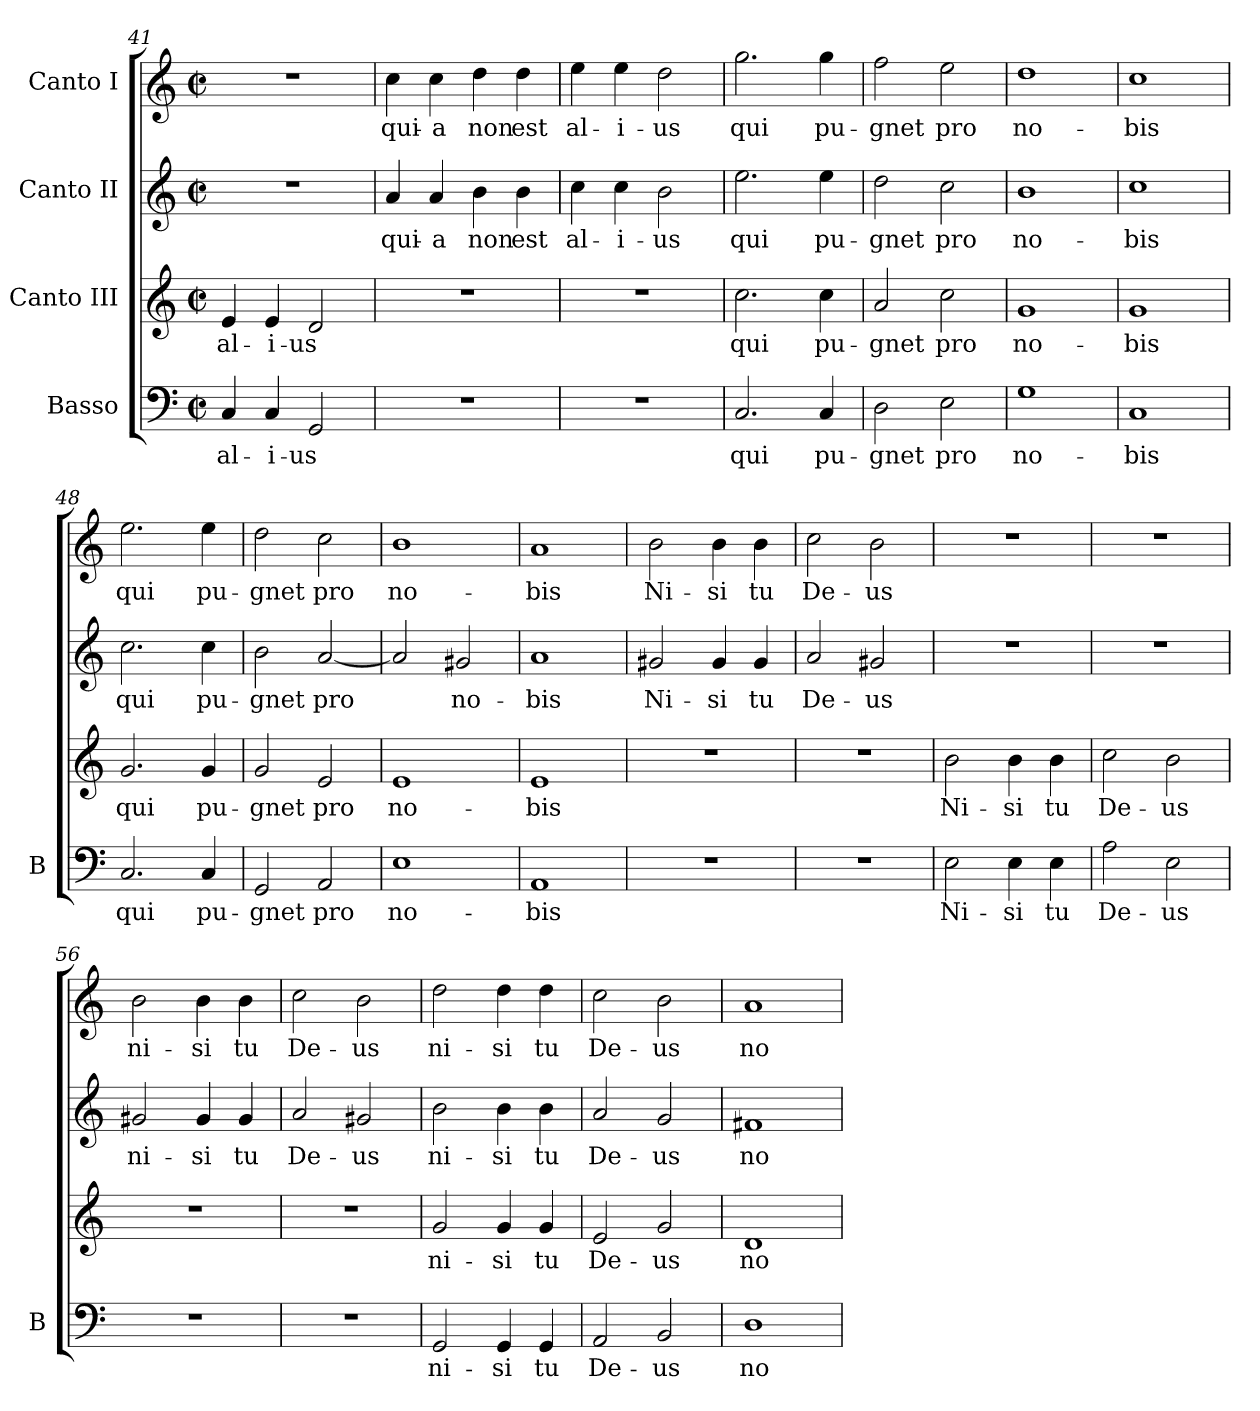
**kern	**text	**kern	**text	**kern	**text	**kern	**text
*part4	*part4	*part3	*part3	*part2	*part2	*part1	*part1
*staff4	*staff4	*staff3	*staff3	*staff2	*staff2	*staff1	*staff1
*I"Basso	*	*I"Canto III	*	*I"Canto II	*	*I"Canto I	*
*I'B	*	*	*	*	*	*	*
*clefF4	*	*clefG2	*	*clefG2	*	*clefG2	*
*k[]	*	*k[]	*	*k[]	*	*k[]	*
*M2/2	*	*M2/2	*	*M2/2	*	*M2/2	*
*met(c|)	*	*met(c|)	*	*met(c|)	*	*met(c|)	*
=41	=41	=41	=41	=41	=41	=41	=41
4C/	al-	4e/	al-	1r	.	1r	.
4C/	-i-	4e/	-i-	.	.	.	.
2GG/	-us	2d/	-us	.	.	.	.
=42	=42	=42	=42	=42	=42	=42	=42
1r	.	1r	.	4a/	qui-	4cc\	qui-
.	.	.	.	4a/	-a	4cc\	-a
.	.	.	.	4b\	non	4dd\	non
.	.	.	.	4b\	est	4dd\	est
=43	=43	=43	=43	=43	=43	=43	=43
1r	.	1r	.	4cc\	al-	4ee\	al-
.	.	.	.	4cc\	-i-	4ee\	-i-
.	.	.	.	2b\	-us	2dd\	-us
=44	=44	=44	=44	=44	=44	=44	=44
2.C/	qui	2.cc\	qui	2.ee\	qui	2.gg\	qui
4C/	pu-	4cc\	pu-	4ee\	pu-	4gg\	pu-
=45	=45	=45	=45	=45	=45	=45	=45
2D\	-gnet	2a/	-gnet	2dd\	-gnet	2ff\	-gnet
2E\	pro	2cc\	pro	2cc\	pro	2ee\	pro
=46	=46	=46	=46	=46	=46	=46	=46
1G	no-	1g	no-	1b	no-	1dd	no-
=47	=47	=47	=47	=47	=47	=47	=47
1C	-bis	1g	-bis	1cc	-bis	1cc	-bis
=48	=48	=48	=48	=48	=48	=48	=48
2.C/	qui	2.g/	qui	2.cc\	qui	2.ee\	qui
4C/	pu-	4g/	pu-	4cc\	pu-	4ee\	pu-
=49	=49	=49	=49	=49	=49	=49	=49
2GG/	-gnet	2g/	-gnet	2b\	-gnet	2dd\	-gnet
2AA/	pro	2e/	pro	[2a/	pro	2cc\	pro
=50	=50	=50	=50	=50	=50	=50	=50
1E	no-	1e	no-	2a/]	.	1b	no-
.	.	.	.	2g#X/	no-	.	.
=51	=51	=51	=51	=51	=51	=51	=51
1AA	-bis	1e	-bis	1a	-bis	1a	-bis
=52	=52	=52	=52	=52	=52	=52	=52
1r	.	1r	.	2g#X/	Ni-	2b\	Ni-
.	.	.	.	4g#/	-si	4b\	-si
.	.	.	.	4g#/	tu	4b\	tu
=53	=53	=53	=53	=53	=53	=53	=53
1r	.	1r	.	2a/	De-	2cc\	De-
.	.	.	.	2g#X/	-us	2b\	-us
=54	=54	=54	=54	=54	=54	=54	=54
2E\	Ni-	2b\	Ni-	1r	.	1r	.
4E\	-si	4b\	-si	.	.	.	.
4E\	tu	4b\	tu	.	.	.	.
=55	=55	=55	=55	=55	=55	=55	=55
2A\	De-	2cc\	De-	1r	.	1r	.
2E\	-us	2b\	-us	.	.	.	.
=56	=56	=56	=56	=56	=56	=56	=56
1r	.	1r	.	2g#X/	ni-	2b\	ni-
.	.	.	.	4g#/	-si	4b\	-si
.	.	.	.	4g#/	tu	4b\	tu
=57	=57	=57	=57	=57	=57	=57	=57
1r	.	1r	.	2a/	De-	2cc\	De-
.	.	.	.	2g#X/	-us	2b\	-us
=58	=58	=58	=58	=58	=58	=58	=58
2GG/	ni-	2g/	ni-	2b\	ni-	2dd\	ni-
4GG/	-si	4g/	-si	4b\	-si	4dd\	-si
4GG/	tu	4g/	tu	4b\	tu	4dd\	tu
=59	=59	=59	=59	=59	=59	=59	=59
2AA/	De-	2e/	De-	2a/	De-	2cc\	De-
2BB/	-us	2g/	-us	2g/	-us	2b\	-us
=60	=60	=60	=60	=60	=60	=60	=60
1D	no-	1d	no-	1f#X	no-	1a	no-
=	=	=	=	=	=	=	=
*-	*-	*-	*-	*-	*-	*-	*-
